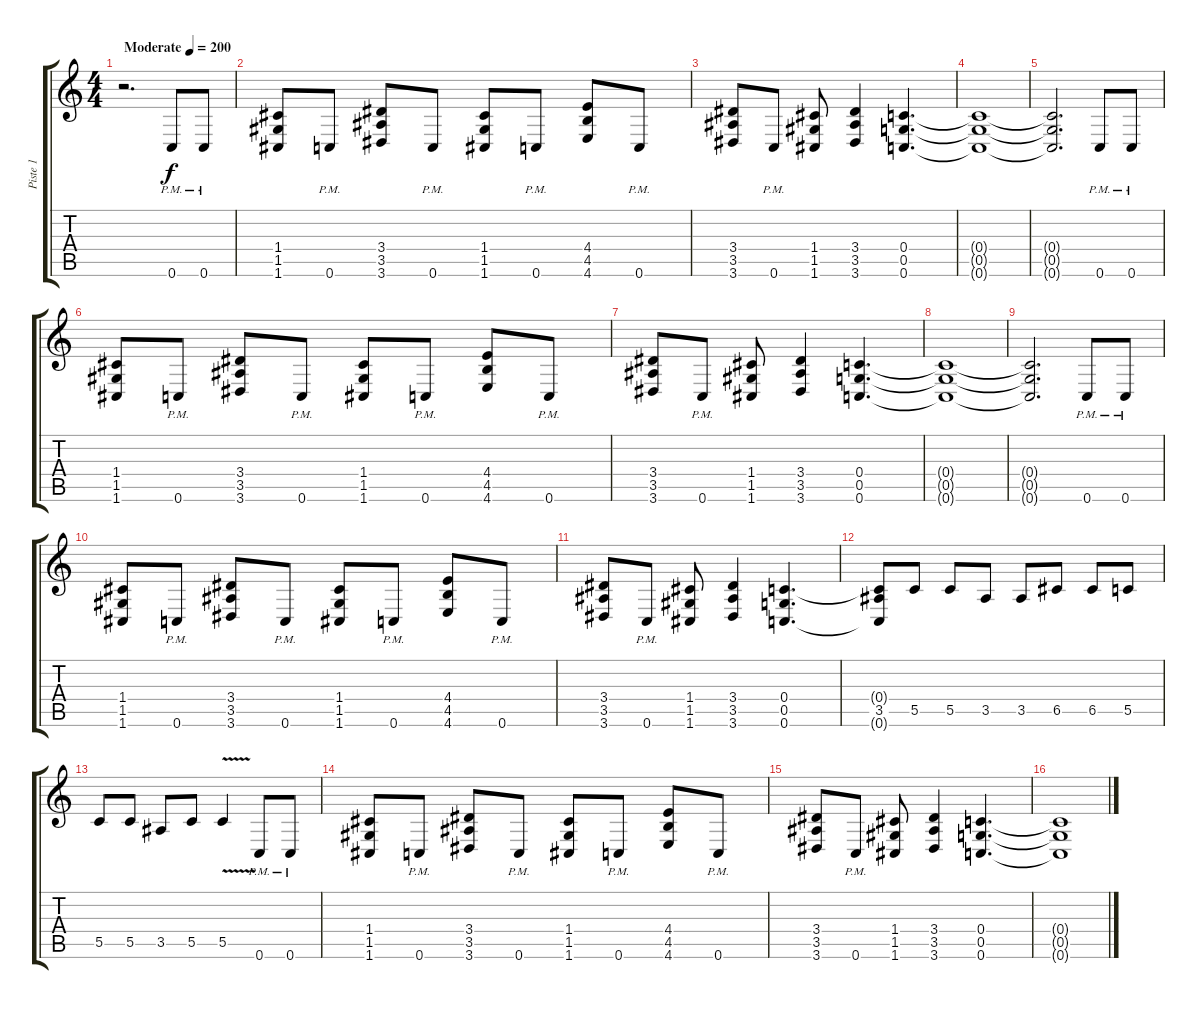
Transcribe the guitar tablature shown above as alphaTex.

\track ("Piste 1" "Piste 1") {instrument distortionguitar}
\staff {score tabs}
\tuning (D4 A3 F3 C3 G2 C2) {hide}
\ts (4 4)
\tempo (200 "Moderate")
\clef g2
\ks c
r.2{d dy f instrument distortionguitar} 0.6{pm}.8 0.6{pm}.8 |
(1.4 1.5 1.6).8 0.6{pm}.8 (3.4 3.5 3.6).8 0.6{pm}.8 (1.4 1.5 1.6).8 0.6{pm}.8 (4.4 4.5 4.6).8 0.6{pm}.8 |
(3.4 3.5 3.6).8 0.6{pm}.8 (1.4 1.5 1.6).8 (3.4 3.5 3.6).4 (0.4 0.5 0.6).4{d} |
(0.4{t} 0.5{t} 0.6{t}).1 |
(0.4{t} 0.5{t} 0.6{t}).2{d} 0.6{pm}.8 0.6{pm}.8 |
(1.4 1.5 1.6).8 0.6{pm}.8 (3.4 3.5 3.6).8 0.6{pm}.8 (1.4 1.5 1.6).8 0.6{pm}.8 (4.4 4.5 4.6).8 0.6{pm}.8 |
(3.4 3.5 3.6).8 0.6{pm}.8 (1.4 1.5 1.6).8 (3.4 3.5 3.6).4 (0.4 0.5 0.6).4{d} |
(0.4{t} 0.5{t} 0.6{t}).1 |
(0.4{t} 0.5{t} 0.6{t}).2{d} 0.6{pm}.8 0.6{pm}.8 |
(1.4 1.5 1.6).8 0.6{pm}.8 (3.4 3.5 3.6).8 0.6{pm}.8 (1.4 1.5 1.6).8 0.6{pm}.8 (4.4 4.5 4.6).8 0.6{pm}.8 |
(3.4 3.5 3.6).8 0.6{pm}.8 (1.4 1.5 1.6).8 (3.4 3.5 3.6).4 (0.4 0.5 0.6).4{d} |
(0.4{t} 3.5 0.6{t}).8 5.5.8 5.5.8 3.5.8 3.5.8 6.5.8 6.5.8 5.5.8 |
5.5.8 5.5.8 3.5.8 5.5.8 5.5{v}.4 0.6{pm}.8 0.6{pm}.8 |
(1.4 1.5 1.6).8 0.6{pm}.8 (3.4 3.5 3.6).8 0.6{pm}.8 (1.4 1.5 1.6).8 0.6{pm}.8 (4.4 4.5 4.6).8 0.6{pm}.8 |
(3.4 3.5 3.6).8 0.6{pm}.8 (1.4 1.5 1.6).8 (3.4 3.5 3.6).4 (0.4 0.5 0.6).4{d} |
(0.4{t} 0.5{t} 0.6{t}).1
